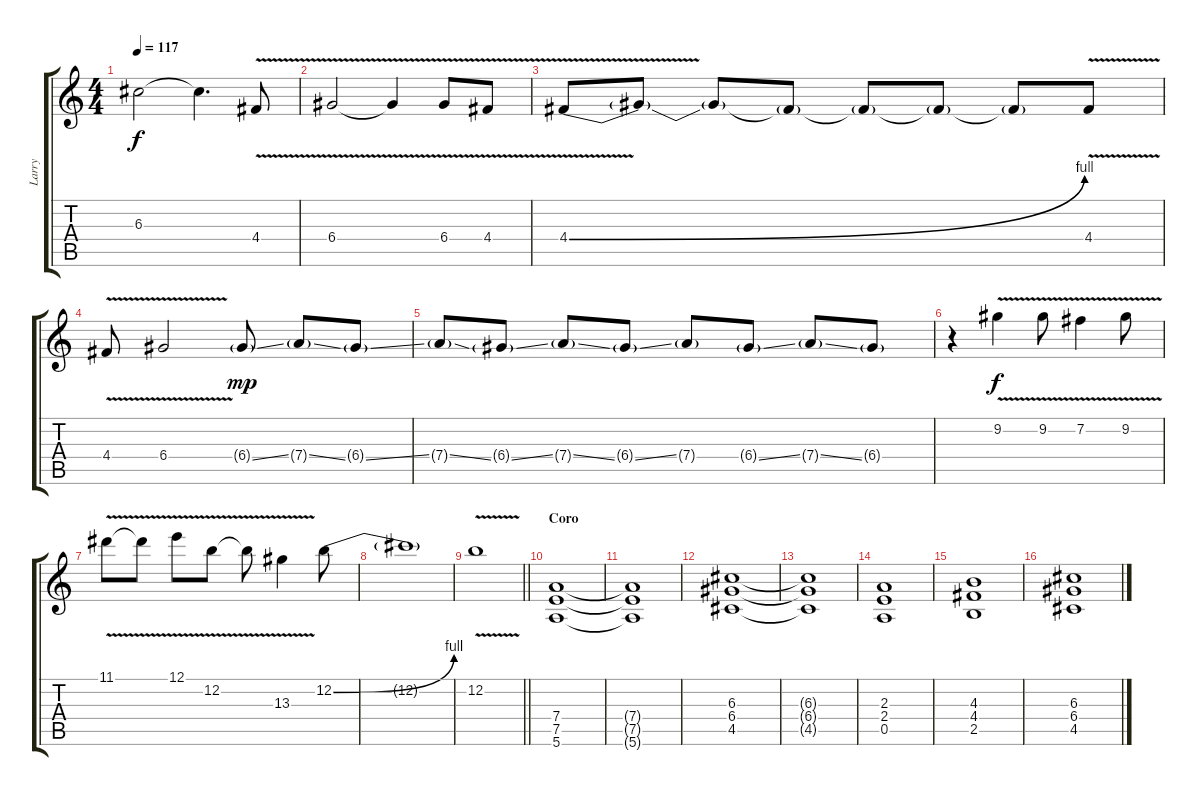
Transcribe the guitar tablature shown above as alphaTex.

\track ("Larry" "Larry") {instrument overdrivenguitar}
\staff {score tabs}
\tuning (E4 B3 G3 D3 A2 E2) {hide}
\ts (4 4)
\tempo 117
\clef g2
\ks c
6.3{t}.2{dy f} 6.3{t}.4{d} 4.4{v}.8 |
6.4{v}.2 6.4{t}.4 6.4{v}.8 4.4{v}.8 |
4.4{be (bend 0 0 60 4) v}.8 4.4{t}.8 4.4{t}.8 4.4{t}.8 4.4{t}.8 4.4{t}.8 4.4{t}.8 4.4{v}.8 |
4.4{v}.8 6.4{v}.2 6.4{ss g}.8{dy mp} 7.4{ss g}.8 6.4{ss g}.8 |
7.4{ss g}.8 6.4{ss g}.8 7.4{ss g}.8 6.4{ss g}.8 7.4{g}.8 6.4{ss g}.8 7.4{ss g}.8 6.4{g}.8 |
r.4 9.2{v}.4{dy f} 9.2{v}.8 7.2{v}.4 9.2{v}.8 |
11.1{v}.8 11.1{t}.8 12.1{v}.8 12.2{v}.8 12.2{t}.8 13.3{v}.4 12.2{be (bend 0 0 60 4)}.8 |
12.2{t}.1 |
\barLineRight lightlight
12.2{v}.1 |
\section ("" "Coro")
(7.4 7.5 5.6).1 |
(7.4{t} 7.5{t} 5.6{t}).1 |
(6.3 6.4 4.5).1 |
(6.3{t} 6.4{t} 4.5{t}).1 |
(2.3 2.4 0.5).1 |
(4.3 4.4 2.5).1 |
(6.3 6.4 4.5).1
